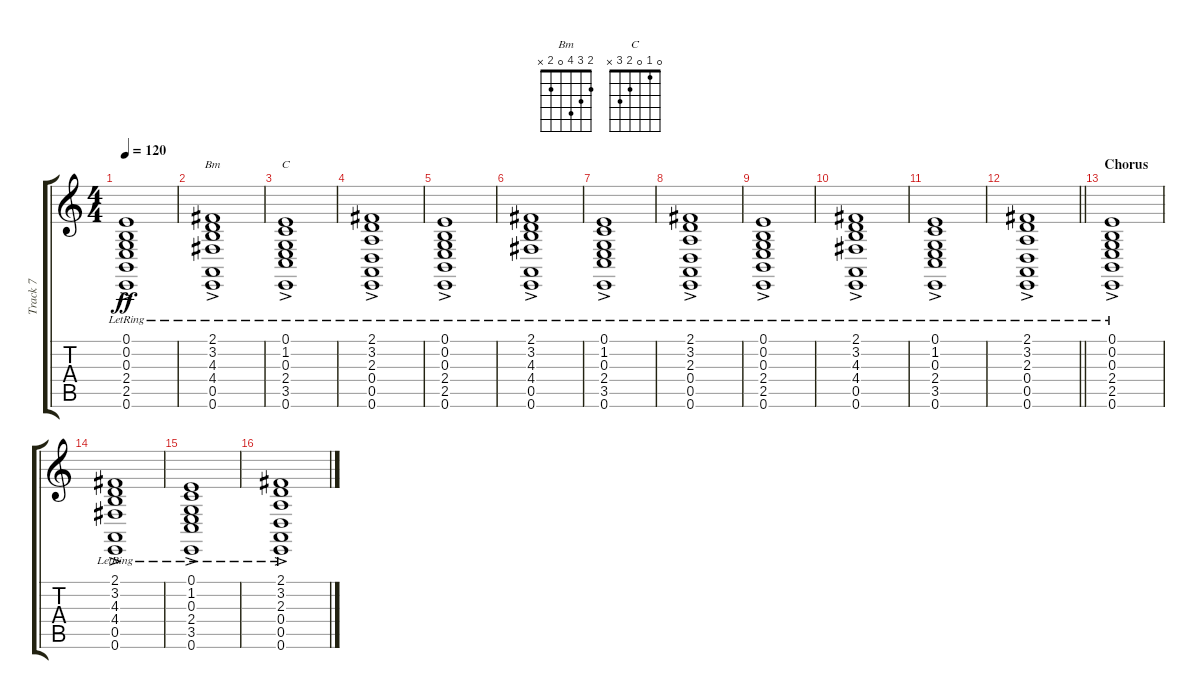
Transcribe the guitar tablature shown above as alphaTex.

\track ("Track 7" "Track 7") {instrument electricgrandpiano}
\staff {score tabs}
\tuning (E4 B3 G3 D3 A2 E2) {hide}
\chord ("Bm" 2 3 4 0 2 x)
\chord ("C" 0 1 0 2 3 x)
\ts (4 4)
\tempo 120
\clef g2
\ks c
(0.1{ac lr} 0.2{ac lr} 0.3{ac lr} 2.4{ac lr} 2.5{ac lr} 0.6{ac lr}).1{dy ff} |
(2.1{ac lr} 3.2{ac lr} 4.3{ac lr} 4.4{ac lr} 0.5{ac lr} 0.6{ac lr}).1{ch "Bm"} |
(0.1{ac lr} 1.2{ac lr} 0.3{ac lr} 2.4{ac lr} 3.5{ac lr} 0.6{ac lr}).1{ch "C"} |
(2.1{ac lr} 3.2{ac lr} 2.3{ac lr} 0.4{ac lr} 0.5{ac lr} 0.6{ac lr}).1 |
(0.1{ac lr} 0.2{ac lr} 0.3{ac lr} 2.4{ac lr} 2.5{ac lr} 0.6{ac lr}).1 |
(2.1{ac lr} 3.2{ac lr} 4.3{ac lr} 4.4{ac lr} 0.5{ac lr} 0.6{ac lr}).1 |
(0.1{ac lr} 1.2{ac lr} 0.3{ac lr} 2.4{ac lr} 3.5{ac lr} 0.6{ac lr}).1 |
(2.1{ac lr} 3.2{ac lr} 2.3{ac lr} 0.4{ac lr} 0.5{ac lr} 0.6{ac lr}).1 |
(0.1{ac lr} 0.2{ac lr} 0.3{ac lr} 2.4{ac lr} 2.5{ac lr} 0.6{ac lr}).1 |
(2.1{ac lr} 3.2{ac lr} 4.3{ac lr} 4.4{ac lr} 0.5{ac lr} 0.6{ac lr}).1 |
(0.1{ac lr} 1.2{ac lr} 0.3{ac lr} 2.4{ac lr} 3.5{ac lr} 0.6{ac lr}).1 |
\barLineRight lightlight
(2.1{ac lr} 3.2{ac lr} 2.3{ac lr} 0.4{ac lr} 0.5{ac lr} 0.6{ac lr}).1 |
\section ("" "Chorus")
(0.1{ac lr} 0.2{ac lr} 0.3{ac lr} 2.4{ac lr} 2.5{ac lr} 0.6{ac lr}).1 |
(2.1{ac lr} 3.2{ac lr} 4.3{ac lr} 4.4{ac lr} 0.5{ac lr} 0.6{ac lr}).1 |
(0.1{ac lr} 1.2{ac lr} 0.3{ac lr} 2.4{ac lr} 3.5{ac lr} 0.6{ac lr}).1 |
(2.1{ac lr} 3.2{ac lr} 2.3{ac lr} 0.4{ac lr} 0.5{ac lr} 0.6{ac lr}).1
